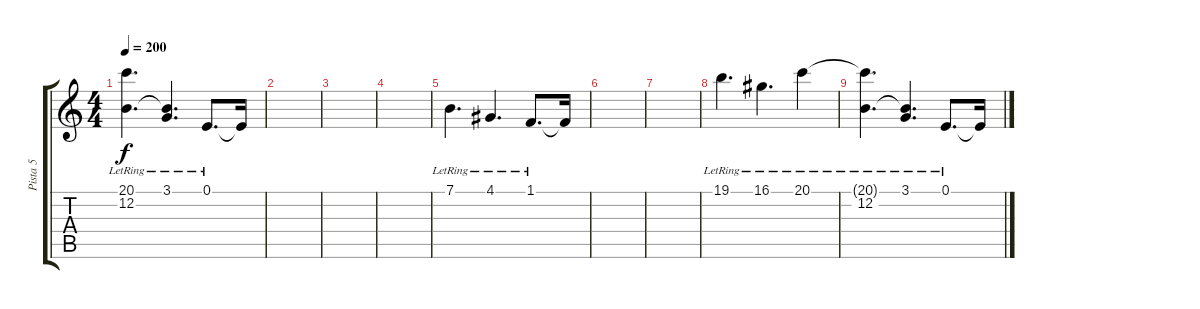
\track ("Pista 5" "Pista 5") {instrument musicbox}
\staff {score tabs}
\tuning (E4 B3 G3 D3 A2 E2) {hide}
\ts (4 4)
\tempo 200
\clef g2
\ks c
(20.1{t} 12.2{lr}).4{d dy f} (3.1{lr} 12.2{t}).4{d} 0.1{lr}.8{d} 0.1{t}.16 |
|
|
|
7.1{lr}.4{d} 4.1{lr}.4{d} 1.1{lr}.8{d} 1.1{t}.16 |
|
|
19.1{lr}.4{d} 16.1{lr}.4{d} 20.1{lr}.4 |
(20.1{t} 12.2{lr}).4{d} (3.1{lr} 12.2{t}).4{d} 0.1{lr}.8{d} 0.1{t}.16
